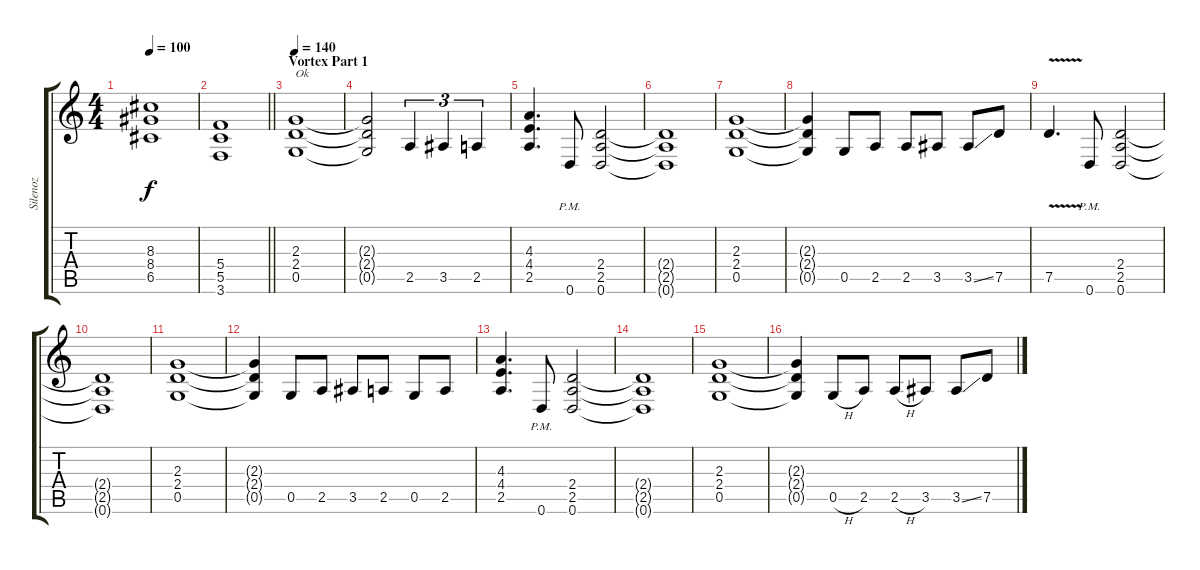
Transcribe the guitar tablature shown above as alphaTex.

\track ("Silenoz" "Silenoz") {instrument distortionguitar}
\staff {score tabs}
\tuning (D4 A3 F3 C3 G2 D2) {hide}
\ts (4 4)
\tempo 100
\clef g2
\ks c
(8.3 8.4 6.5).1{dy f} |
\barLineRight lightlight
(5.4 5.5 3.6).1 |
\section ("" "Vortex Part 1")
\tempo 140
(2.3 2.4 0.5).1{txt "Ok"} |
(2.3{t} 2.4{t} 0.5{t}).2 2.5.4{tu (3 2)} 3.5.4{tu (3 2)} 2.5.4{tu (3 2)} |
(4.3 4.4 2.5).4{d} 0.6{pm}.8 (2.4 2.5 0.6).2 |
(2.4{t} 2.5{t} 0.6{t}).1 |
(2.3 2.4 0.5).1 |
(2.3{t} 2.4{t} 0.5{t}).4 0.5.8 2.5.8 2.5.8 3.5.8 3.5{ss}.8 7.5.8 |
7.5{v}.4{d} 0.6{pm}.8 (2.4 2.5 0.6).2 |
(2.4{t} 2.5{t} 0.6{t}).1 |
(2.3 2.4 0.5).1 |
(2.3{t} 2.4{t} 0.5{t}).4 0.5.8 2.5.8 3.5.8 2.5.8 0.5.8 2.5.8 |
(4.3 4.4 2.5).4{d} 0.6{pm}.8 (2.4 2.5 0.6).2 |
(2.4{t} 2.5{t} 0.6{t}).1 |
(2.3 2.4 0.5).1 |
(2.3{t} 2.4{t} 0.5{t}).4 0.5{h}.8 2.5.8 2.5{h}.8 3.5.8 3.5{ss}.8 7.5.8
